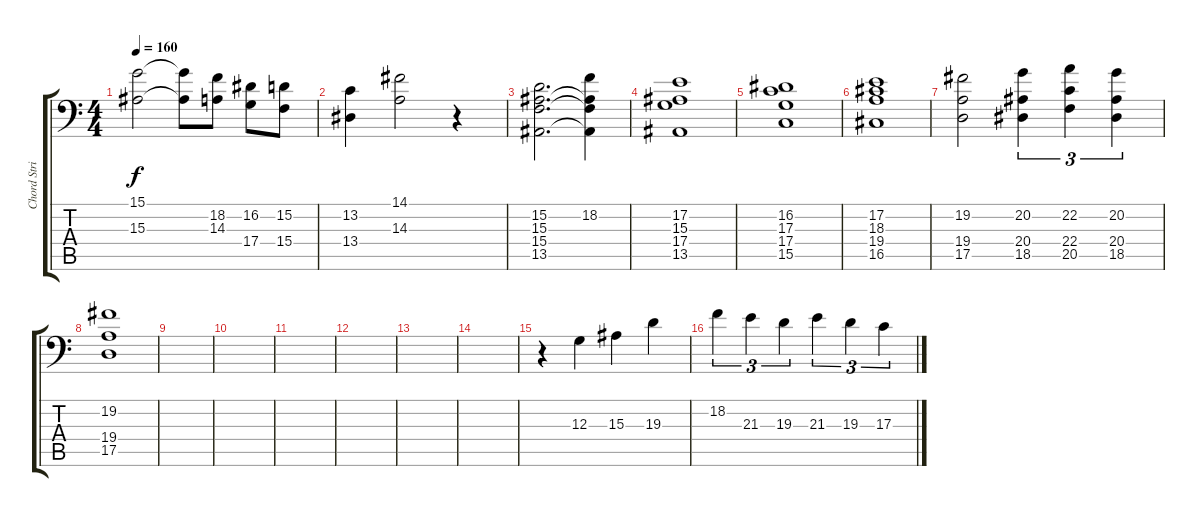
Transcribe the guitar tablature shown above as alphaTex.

\track ("Chord Strings" "Chord Stri") {instrument stringensemble1}
\staff {score tabs}
\tuning (E3 B2 G2 D2 A1 E1) {hide}
\ts (4 4)
\tempo 160
\clef f4
\ks c
(15.1 15.3).2{dy f} (15.1{t} 15.3{t}).8 (18.2 14.3).8 (16.2 17.4).8 (15.2 15.4).8 |
(13.2 13.4).4 (14.1 14.3).2 r.4 |
(15.2 15.3 15.4 13.5).2{d} (18.2 15.3{t} 15.4{t} 13.5{t}).4 |
(17.2 15.3 17.4 13.5).1 |
(16.2 17.3 17.4 15.5).1 |
(17.2 18.3 19.4 16.5).1 |
(19.2 19.4 17.5).2 (20.2 20.4 18.5).4{tu (3 2)} (22.2 22.4 20.5).4{tu (3 2)} (20.2 20.4 18.5).4{tu (3 2)} |
(19.2 19.4 17.5).1 |
|
|
|
|
|
|
r.4 12.3.4 15.3.4 19.3.4 |
18.2.4{tu (3 2)} 21.3.4{tu (3 2)} 19.3.4{tu (3 2)} 21.3.4{tu (3 2)} 19.3.4{tu (3 2)} 17.3.4{tu (3 2)}
